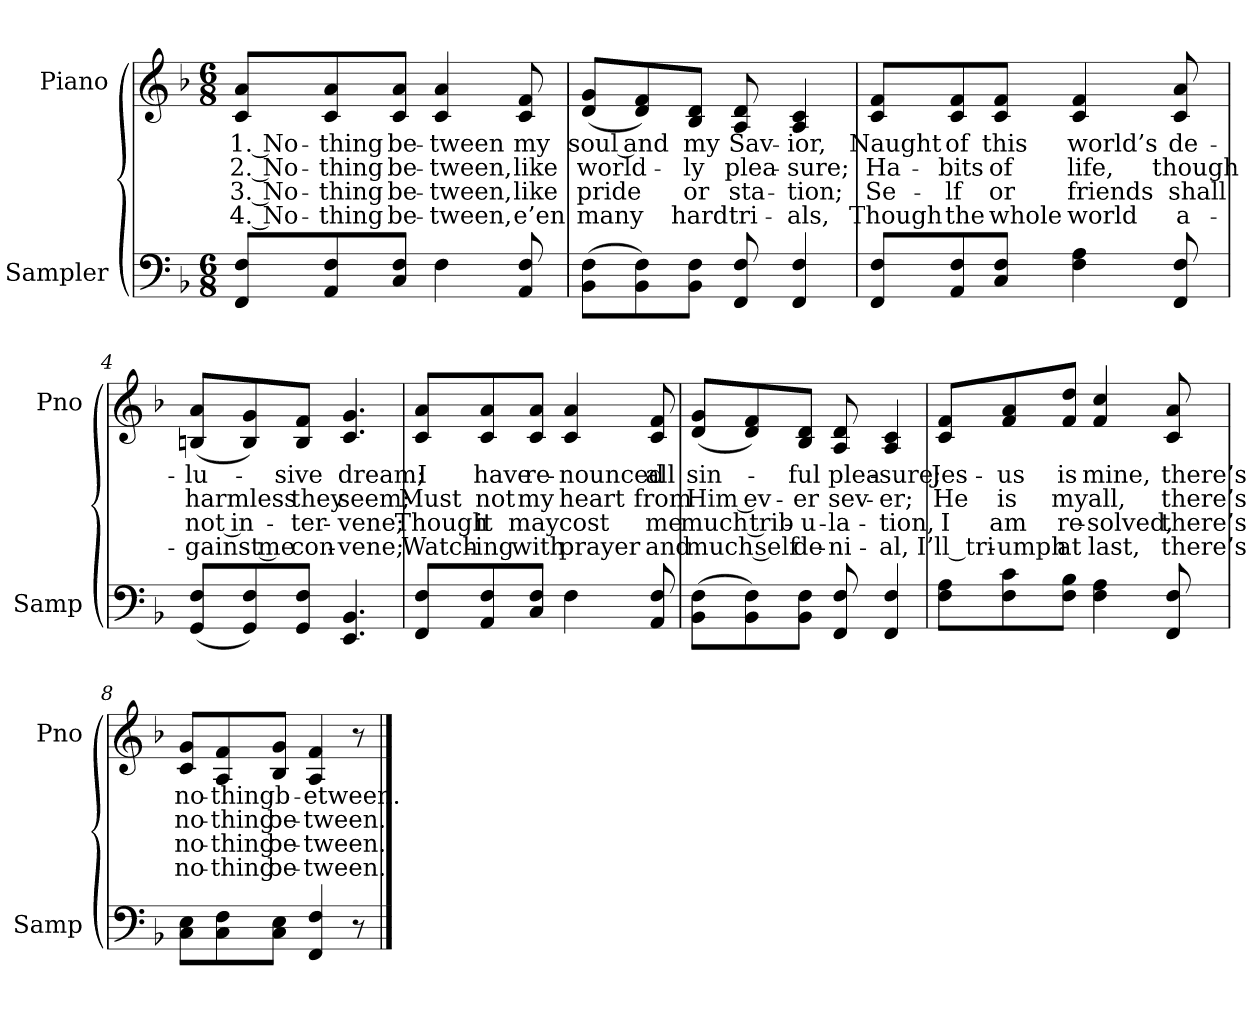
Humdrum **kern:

**kern	**kern	**text	**text	**text	**text
*part2	*part1	*part1	*part1	*part1	*part1
*staff2	*staff1	*staff1	*staff1	*staff1	*staff1
*I"Sampler	*I"Piano	*	*	*	*
*I'Samp	*I'Pno	*	*	*	*
*clefF4	*clefG2	*	*	*	*
*k[b-]	*k[b-]	*	*	*	*
*F:	*F:	*	*	*	*
*M6/8	*M6/8	*	*	*	*
=1	=1	=1	=1	=1	=1
8FF/ 8F/L	8c/ 8a/L	1. No-	2. No-	3. No-	4. No-
8AA/ 8F/	8c/ 8a/	-thing	-thing	-thing	-thing
8C/ 8F/J	8c/ 8a/J	be-	be-	be-	be-
4F\	4c 4a	-tween	-tween,	-tween,	-tween,
8AA/ 8F/	8c 8f	my	like	like	e’en
=2	=2	=2	=2	=2	=2
(8BB-\ 8F\L	(8d/ 8g/L	soul and	world-	pride	many
8BB-\ 8F\)	8d/ 8f/)	.	.	.	.
8BB-\ 8F\J	8B-/ 8d/J	my	-ly	or	hard
8FF/ 8F/	8A 8d	Sav-	plea-	sta-	tri-
4FF/ 4F/	4A 4c	-ior,	-sure;	-tion;	-als,
=3	=3	=3	=3	=3	=3
8FF/ 8F/L	8c/ 8f/L	Naught	Ha-	Se-	Though
8AA/ 8F/	8c/ 8f/	of	-bits	-lf	the
8C/ 8F/J	8c/ 8f/J	this	of	or	whole
4F\ 4A\	4c/ 4f/	world’s	life,	friends	world
8FF/ 8F/	8c/ 8a/	de-	though	shall	a-
=4	=4	=4	=4	=4	=4
(8GG/ 8F/L	(8Bn/ 8a/L	-lu-	harmless	not in-	-gainst me
8GG/ 8F/)	8B/ 8g/)	.	.	.	.
8GG/ 8F/J	8B/ 8f/J	-sive	they	-ter-	con-
4.EE/ 4.BB-/	4.c/ 4.g/	dream;	seem;	-vene;	-vene;
=5	=5	=5	=5	=5	=5
8FF/ 8F/L	8c/ 8a/L	I	Must	Though	Watch-
8AA/ 8F/	8c/ 8a/	have	not	it	-ing
8C/ 8F/J	8c/ 8a/J	re-	my	may	with
4F\	4c/ 4a/	-nounced	heart	cost	prayer
8AA/ 8F/	8c/ 8f/	all	from	me	and
=6	=6	=6	=6	=6	=6
(8BB-\ 8F\L	(8d/ 8g/L	sin-	Him ev-	much trib-	much self
8BB-\ 8F\)	8d/ 8f/)	.	.	.	.
8BB-\ 8F\J	8B-/ 8d/J	-ful	-er	-u-	de-
8FF/ 8F/	8A/ 8d/	plea-	sev-	-la-	-ni-
4FF/ 4F/	4A/ 4c/	-sure;	-er;	-tion,	-al,
=7	=7	=7	=7	=7	=7
8F\ 8A\L	8c/ 8f/L	Jes-	He	I	I’ll tri-
8F\ 8c\	8f/ 8a/	-us	is	am	-umph
8F\ 8B-\J	8f/ 8dd/J	is	my	re-	at
4F\ 4A\	4f/ 4cc/	mine,	all,	-solved,	last,
8FF/ 8F/	8c/ 8a/	there’s	there’s	there’s	there’s
=8	=8	=8	=8	=8	=8
8C\ 8E\L	8c/ 8g/L	no-	no-	no-	no-
8C\ 8F\	8A/ 8f/	-thing	-thing	-thing	-thing
8C\ 8E\J	8B-/ 8g/J	b-	be-	be-	be-
4FF/ 4F/	4A/ 4f/	-etween.	-tween.	-tween.	-tween.
8r	8r	.	.	.	.
==	==	==	==	==	==
*-	*-	*-	*-	*-	*-
